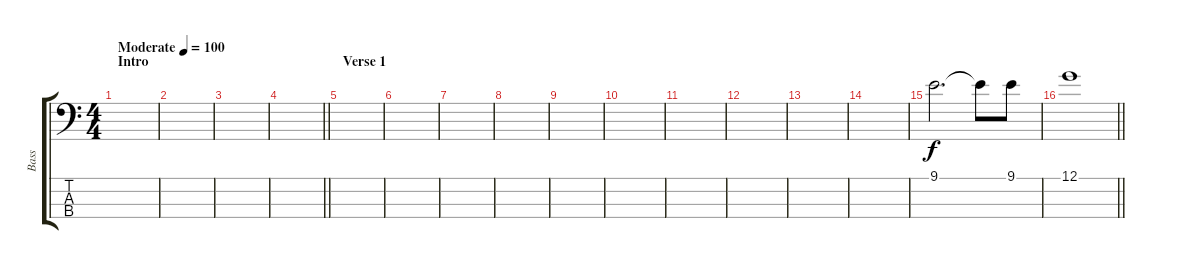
\track ("Bass" "Bass") {instrument electricbassfinger}
\staff {score tabs}
\tuning (G2 D2 A1 E1) {hide}
\ts (4 4)
\section ("" "Intro")
\tempo (100 "Moderate")
\clef f4
\ks c
|
|
|
\barLineRight lightlight
|
\section ("" "Verse 1")
|
|
|
|
|
|
|
|
|
|
9.1.2{d} 9.1{t}.8 9.1.8 |
\barLineRight lightlight
12.1.1
